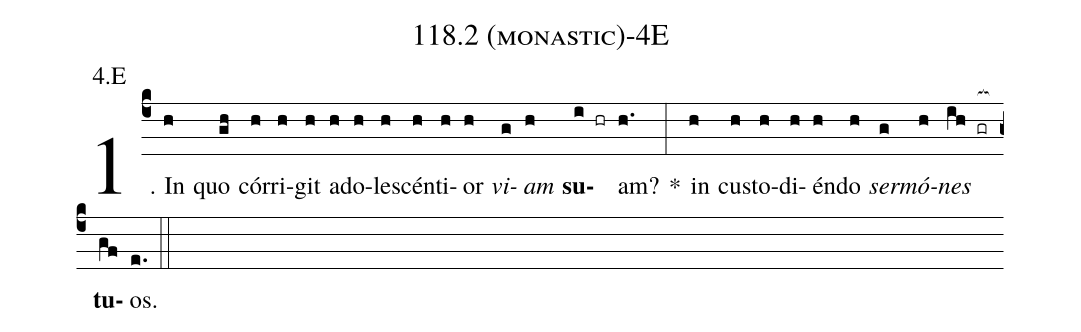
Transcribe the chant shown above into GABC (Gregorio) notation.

name: 118.2 (monastic)-4E;
annotation: 4.E;
%%
(c4)1. In(h) quo(gh) cór(h)ri(h)git(h) ad(h)o(h)le(h)scén(h)ti(h)or(h) <i>vi</i>(g)<i>am</i>(h) <b>su</b>(i hr)am?(h.) *(:) in(h) cus(h)to(h)di(h)én(h)do(h) <i>ser</i>(g)<i>mó</i>(h)<i>nes</i>(ih gr[ocb:1{]) <b>tu</b>(gf[ocb:0}])os.(e.) (::)
